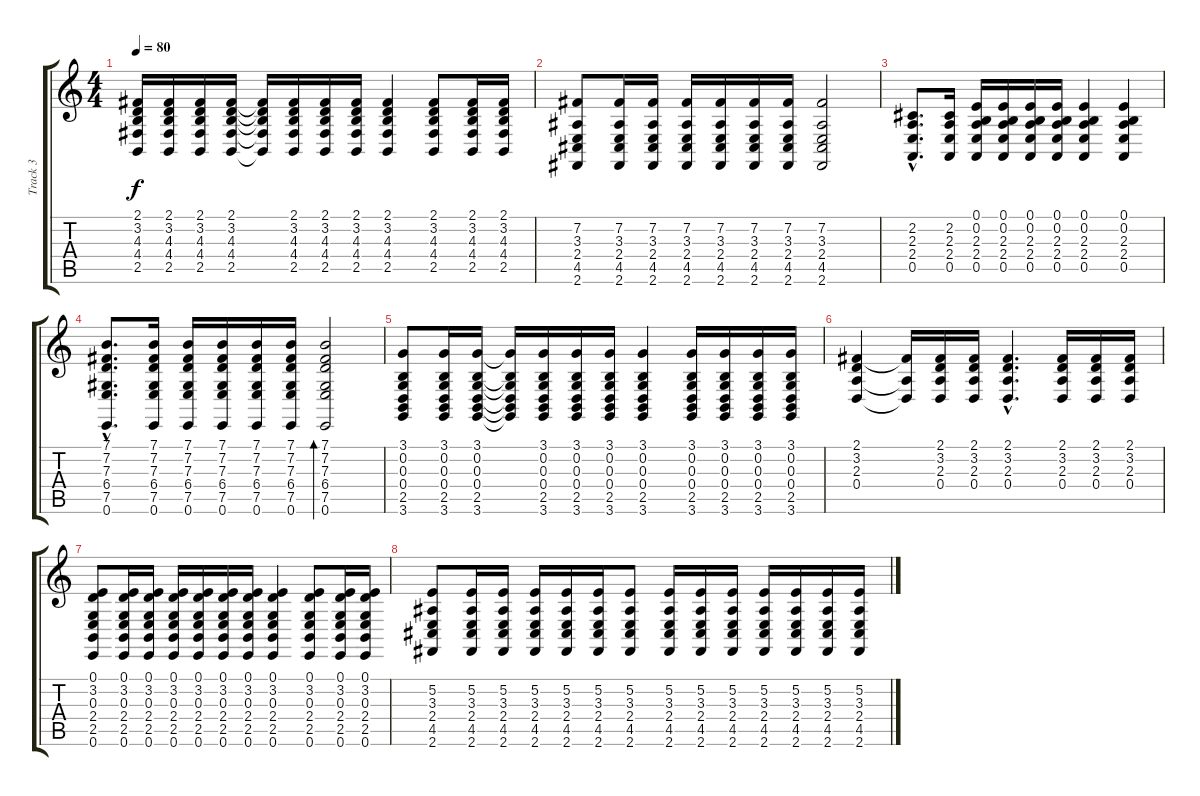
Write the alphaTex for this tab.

\track ("Track 3" "Track 3") {instrument pad3polysynth}
\staff {score tabs}
\tuning (E4 B3 G3 D3 A2 E2) {hide}
\ts (4 4)
\tempo 80
\clef g2
\ks c
(2.1 3.2 4.3 4.4 2.5).16{dy f} (2.1 3.2 4.3 4.4 2.5).16 (2.1 3.2 4.3 4.4 2.5).16 (2.1 3.2 4.3 4.4 2.5).16 (2.1{t} 3.2{t} 4.3{t} 4.4{t} 2.5{t}).16 (2.1 3.2 4.3 4.4 2.5).16 (2.1 3.2 4.3 4.4 2.5).16 (2.1 3.2 4.3 4.4 2.5).16 (2.1 3.2 4.3 4.4 2.5).4 (2.1 3.2 4.3 4.4 2.5).8 (2.1 3.2 4.3 4.4 2.5).16 (2.1 3.2 4.3 4.4 2.5).16 |
(7.2 3.3 2.4 4.5 2.6).8 (7.2 3.3 2.4 4.5 2.6).16 (7.2 3.3 2.4 4.5 2.6).16 (7.2 3.3 2.4 4.5 2.6).16 (7.2 3.3 2.4 4.5 2.6).16 (7.2 3.3 2.4 4.5 2.6).16 (7.2 3.3 2.4 4.5 2.6).16 (7.2 3.3 2.4 4.5 2.6).2 |
(2.2{hac} 2.3{hac} 2.4{hac} 0.5{hac}).8{d} (2.2 2.3 2.4 0.5).16 (0.1 0.2 2.3 2.4 0.5).16 (0.1 0.2 2.3 2.4 0.5).16 (0.1 0.2 2.3 2.4 0.5).16 (0.1 0.2 2.3 2.4 0.5).16 (0.1 0.2 2.3 2.4 0.5).4 (0.1 0.2 2.3 2.4 0.5).4 |
(7.1{hac} 7.2{hac} 7.3{hac} 6.4{hac} 7.5{hac} 0.6{hac}).8{d} (7.1 7.2 7.3 6.4 7.5 0.6).16 (7.1 7.2 7.3 6.4 7.5 0.6).16 (7.1 7.2 7.3 6.4 7.5 0.6).16 (7.1 7.2 7.3 6.4 7.5 0.6).16 (7.1 7.2 7.3 6.4 7.5 0.6).16 (7.1 7.2 7.3 6.4 7.5 0.6).2{bd 120} |
(3.1 0.2 0.3 0.4 2.5 3.6).8 (3.1 0.2 0.3 0.4 2.5 3.6).16 (3.1 0.2 0.3 0.4 2.5 3.6).16 (3.1{t} 0.2{t} 0.3{t} 0.4{t} 2.5{t} 3.6{t}).16 (3.1 0.2 0.3 0.4 2.5 3.6).16 (3.1 0.2 0.3 0.4 2.5 3.6).16 (3.1 0.2 0.3 0.4 2.5 3.6).16 (3.1 0.2 0.3 0.4 2.5 3.6).4 (3.1 0.2 0.3 0.4 2.5 3.6).16 (3.1 0.2 0.3 0.4 2.5 3.6).16 (3.1 0.2 0.3 0.4 2.5 3.6).16 (3.1 0.2 0.3 0.4 2.5 3.6).16 |
(2.1 3.2 2.3 0.4).4 (2.1{t} 2.3{t} 0.4{t}).16 (2.1 3.2 2.3 0.4).16 (2.1 3.2 2.3 0.4).16 (2.1{hac} 3.2{hac} 2.3{hac} 0.4{hac}).4{d} (2.1 3.2 2.3 0.4).16 (2.1 3.2 2.3 0.4).16 (2.1 3.2 2.3 0.4).16 |
(0.1 3.2 0.3 2.4 2.5 0.6).8 (0.1 3.2 0.3 2.4 2.5 0.6).16 (0.1 3.2 0.3 2.4 2.5 0.6).16 (0.1 3.2 0.3 2.4 2.5 0.6).16 (0.1 3.2 0.3 2.4 2.5 0.6).16 (0.1 3.2 0.3 2.4 2.5 0.6).16 (0.1 3.2 0.3 2.4 2.5 0.6).16 (0.1 3.2 0.3 2.4 2.5 0.6).4 (0.1 3.2 0.3 2.4 2.5 0.6).8 (0.1 3.2 0.3 2.4 2.5 0.6).16 (0.1 3.2 0.3 2.4 2.5 0.6).16 |
(5.2 3.3 2.4 4.5 2.6).8 (5.2 3.3 2.4 4.5 2.6).16 (5.2 3.3 2.4 4.5 2.6).16 (5.2 3.3 2.4 4.5 2.6).16 (5.2 3.3 2.4 4.5 2.6).16 (5.2 3.3 2.4 4.5 2.6).16 (5.2 3.3 2.4 4.5 2.6).8 (5.2 3.3 2.4 4.5 2.6).16 (5.2 3.3 2.4 4.5 2.6).16 (5.2 3.3 2.4 4.5 2.6).16 (5.2 3.3 2.4 4.5 2.6).16 (5.2 3.3 2.4 4.5 2.6).16 (5.2 3.3 2.4 4.5 2.6).16 (5.2 3.3 2.4 4.5 2.6).16
